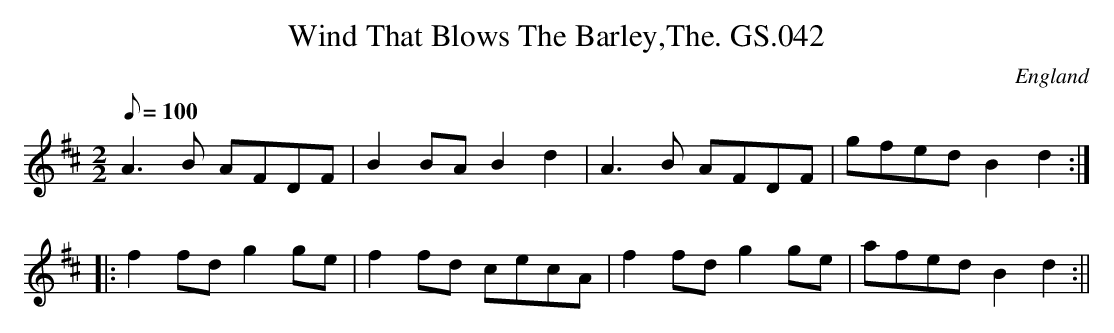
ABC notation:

X:1
T:Wind That Blows The Barley,The. GS.042
M:2/2
L:1/8
Q:100
O:England
K:D major
A3 B AFDF | B2BA B2d2 | A3 B AFDF | gfed B2 d2 :||:! f2 fd g2 ge | f2 fd
 cecA |
f2 fd g2 ge | afed B2 d2 :||
